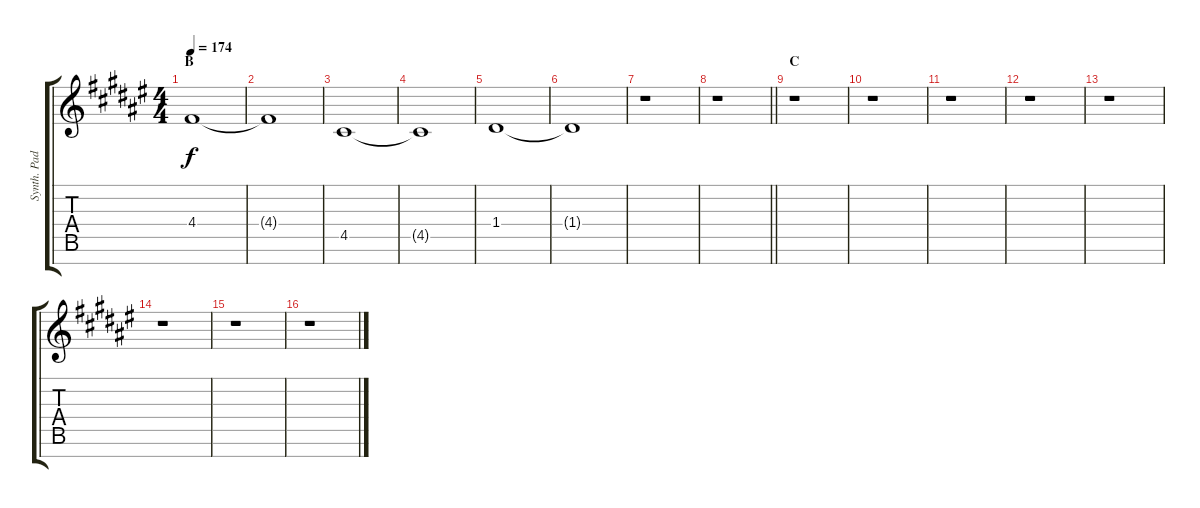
\track ("Synth. Pad" "Synth. Pad") {instrument pad2warm}
\staff {score tabs}
\tuning (E5 B4 G4 D4 A3 E3 B2) {hide}
\ts (4 4)
\section ("" "B")
\tempo 174
\clef g2
\ks f#
4.4.1{dy f} |
4.4{t}.1 |
4.5.1 |
4.5{t}.1 |
1.4.1 |
1.4{t}.1 |
r.1 |
\barLineRight lightlight
r.1 |
\section ("" "C")
r.1 |
r.1 |
r.1 |
r.1 |
r.1 |
r.1 |
r.1 |
r.1
